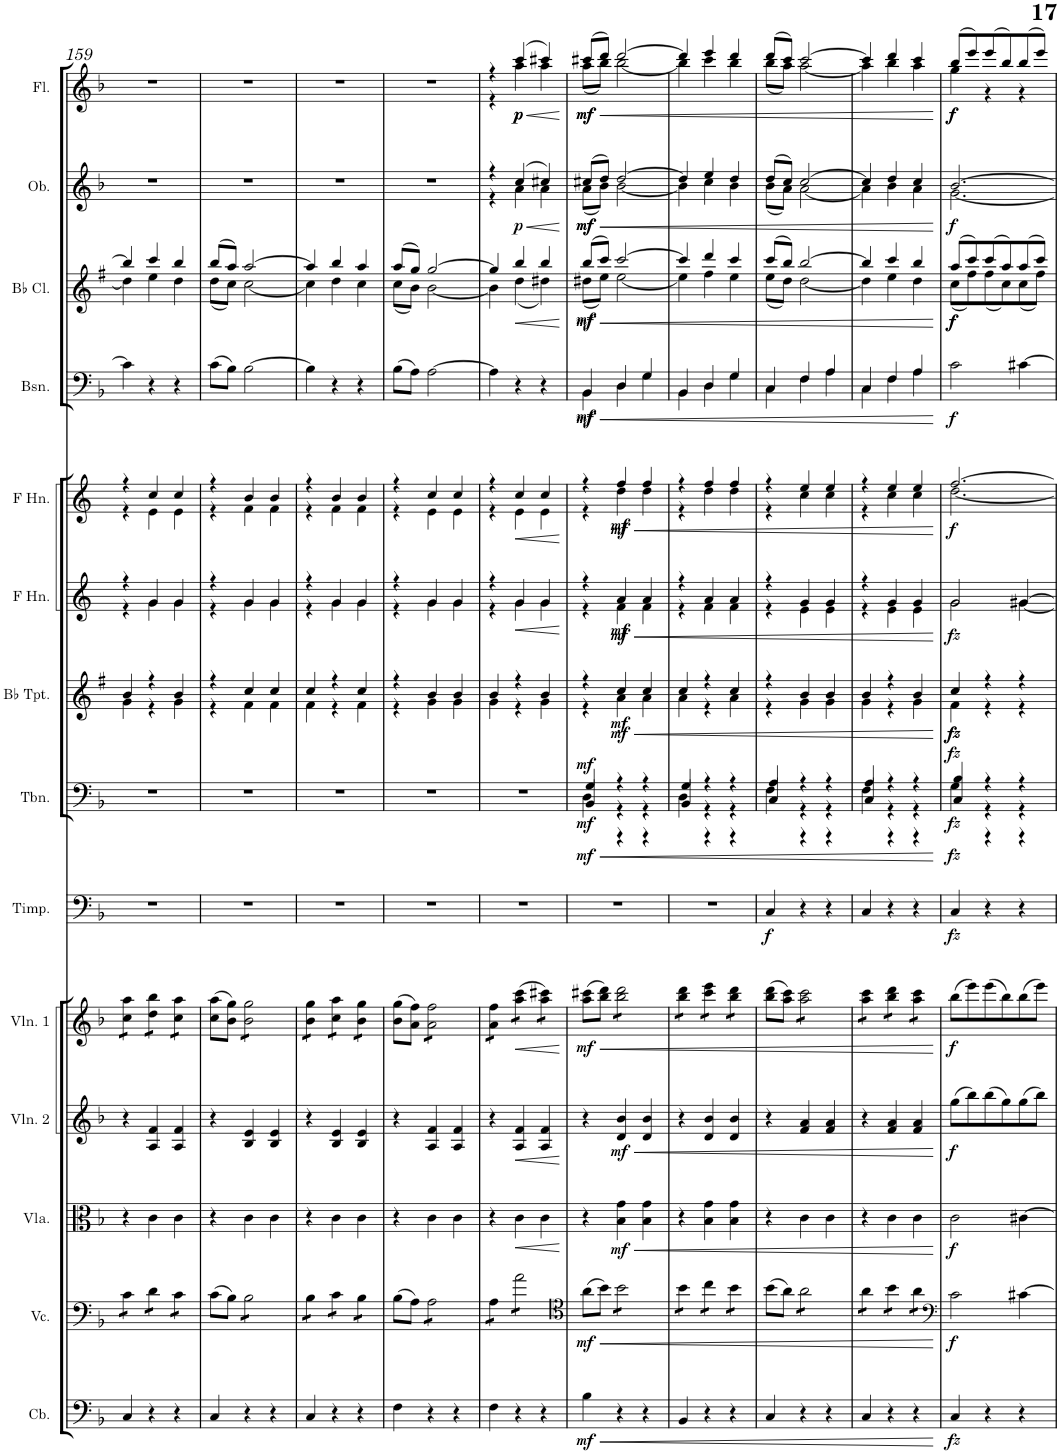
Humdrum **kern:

**kern	**dynam	**kern	**dynam	**kern	**dynam	**kern	**dynam	**kern	**dynam	**kern	**dynam	**kern	**dynam	**kern	**dynam	**kern	**dynam	**kern	**dynam	**kern	**dynam	**kern	**dynam	**kern	**dynam	**kern	**dynam
*part14	*part14	*part13	*part13	*part12	*part12	*part11	*part11	*part10	*part10	*part9	*part9	*part8	*part8	*part7	*part7	*part6	*part6	*part5	*part5	*part4	*part4	*part3	*part3	*part2	*part2	*part1	*part1
*staff14	*staff14	*staff13	*staff13	*staff12	*staff12	*staff11	*staff11	*staff10	*staff10	*staff9	*staff9	*staff8	*staff8	*staff7	*staff7	*staff6	*staff6	*staff5	*staff5	*staff4	*staff4	*staff3	*staff3	*staff2	*staff2	*staff1	*staff1
*I"Contrabass	*	*I"Violoncello	*	*I"Viola	*	*I"Violin 2	*	*I"Violin 1	*	*I"Timpani	*	*I"Trombone	*	*I"Bb Trumpet	*	*I"Horn in F	*	*I"Horn in F	*	*I"Bassoon	*	*I"Bb Clarinet	*	*I"Oboe	*	*I"Flute	*
*I'Cb.	*	*I'Vc.	*	*I'Vla.	*	*I'Vln. 2	*	*I'Vln. 1	*	*I'Timp.	*	*I'Tbn.	*	*I'Bb Tpt.	*	*	*	*	*	*I'Bsn.	*	*I'Bb Cl.	*	*I'Ob.	*	*I'Fl.	*
!!LO:PB:g=z
*clefF4	*	*clefF4	*	*clefC3	*	*clefG2	*	*clefG2	*	*clefF4	*	*clefF4	*	*clefG2	*	*clefG2	*	*clefG2	*	*clefF4	*	*clefG2	*	*clefG2	*	*clefG2	*
*Trd7c12	*	*	*	*	*	*	*	*	*	*	*	*	*	*Trd1c2	*	*Trd4c7	*	*Trd4c7	*	*	*	*Trd1c2	*	*	*	*	*
*k[b-]	*	*k[b-]	*	*k[b-]	*	*k[b-]	*	*k[b-]	*	*k[b-]	*	*k[b-]	*	*k[f#]	*	*k[]	*	*k[]	*	*k[b-]	*	*k[f#]	*	*k[b-]	*	*k[b-]	*
*M3/4	*	*M3/4	*	*M3/4	*	*M3/4	*	*M3/4	*	*M3/4	*	*M3/4	*	*M3/4	*	*M3/4	*	*M3/4	*	*M3/4	*	*M3/4	*	*M3/4	*	*M3/4	*
=159	=159	=159	=159	=159	=159	=159	=159	=159	=159	=159	=159	=159	=159	=159	=159	=159	=159	=159	=159	=159	=159	=159	=159	=159	=159	=159	=159
*	*	*	*	*	*	*	*	*	*	*	*	*	*	*^	*	*^	*	*^	*	*	*	*^	*	*	*	*	*
*	*	*tremolo	*	*	*	*	*	*	*	*	*	*	*	*	*	*	*	*	*	*	*	*	*	*	*	*	*	*	*	*	*
*	*	*	*	*	*	*	*	*tremolo	*	*	*	*	*	*	*	*	*	*	*	*	*	*	*	*	*	*	*	*	*	*	*
4C/	.	8c\L	.	4r	.	4r	.	8cc\ 8aa\L	.	2.r	.	2.r	.	4b/	4g\	.	4r	4r	.	4r	4r	.	4c\]	.	4bb/]	4dd\]	.	2.r	.	2.r	.
.	.	8c\J	.	.	.	.	.	8cc\ 8aa\J	.	.	.	.	.	.	.	.	.	.	.	.	.	.	.	.	.	.	.	.	.	.	.
4r	.	8d\L	.	4c\	.	4A/ 4f/	.	8dd\ 8bb-\L	.	.	.	.	.	4r	4r	.	4g/	4g\	.	4cc/	4e\	.	4r	.	4ccc/	4ee\	.	.	.	.	.
.	.	8d\J	.	.	.	.	.	8dd\ 8bb-\J	.	.	.	.	.	.	.	.	.	.	.	.	.	.	.	.	.	.	.	.	.	.	.
4r	.	8c\L	.	4c\	.	4A/ 4f/	.	8cc\ 8aa\L	.	.	.	.	.	4b/	4g\	.	4g/	4g\	.	4cc/	4e\	.	4r	.	4bb/	4dd\	.	.	.	.	.
.	.	8c\J	.	.	.	.	.	8cc\ 8aa\J	.	.	.	.	.	.	.	.	.	.	.	.	.	.	.	.	.	.	.	.	.	.	.
*	*	*	*	*	*	*	*	*Xtremolo	*	*	*	*	*	*	*	*	*	*	*	*	*	*	*	*	*	*	*	*	*	*	*
*	*	*Xtremolo	*	*	*	*	*	*	*	*	*	*	*	*	*	*	*	*	*	*	*	*	*	*	*	*	*	*	*	*	*
=160	=160	=160	=160	=160	=160	=160	=160	=160	=160	=160	=160	=160	=160	=160	=160	=160	=160	=160	=160	=160	=160	=160	=160	=160	=160	=160	=160	=160	=160	=160	=160
4C/	.	(8c\L	.	4r	.	4r	.	(8cc\ 8aa\L	.	2.r	.	2.r	.	4r	4r	.	4r	4r	.	4r	4r	.	(8c\L	.	(8bb/L	(8dd\L	.	2.r	.	2.r	.
.	.	8B-\J)	.	.	.	.	.	8b-\ 8gg\J)	.	.	.	.	.	.	.	.	.	.	.	.	.	.	8B-\J)	.	8aa/J)	8cc\J)	.	.	.	.	.
*	*	*tremolo	*	*	*	*	*	*	*	*	*	*	*	*	*	*	*	*	*	*	*	*	*	*	*	*	*	*	*	*	*
*	*	*	*	*	*	*	*	*tremolo	*	*	*	*	*	*	*	*	*	*	*	*	*	*	*	*	*	*	*	*	*	*	*
4r	.	8B-\L	.	4c\	.	4B-/ 4e/	.	8b-\ 8gg\L	.	.	.	.	.	4cc/	4f#\	.	4g/	4g\	.	4b/	4f\	.	[2B-\	.	[2aa/	[2cc\	.	.	.	.	.
.	.	8B-\	.	.	.	.	.	8b-\ 8gg\	.	.	.	.	.	.	.	.	.	.	.	.	.	.	.	.	.	.	.	.	.	.	.
4r	.	8B-\	.	4c\	.	4B-/ 4e/	.	8b-\ 8gg\	.	.	.	.	.	4cc/	4f#\	.	4g/	4g\	.	4b/	4f\	.	.	.	.	.	.	.	.	.	.
.	.	8B-\J	.	.	.	.	.	8b-\ 8gg\J	.	.	.	.	.	.	.	.	.	.	.	.	.	.	.	.	.	.	.	.	.	.	.
=161	=161	=161	=161	=161	=161	=161	=161	=161	=161	=161	=161	=161	=161	=161	=161	=161	=161	=161	=161	=161	=161	=161	=161	=161	=161	=161	=161	=161	=161	=161	=161
4C/	.	8B-\L	.	4r	.	4r	.	8b-\ 8gg\L	.	2.r	.	2.r	.	4cc/	4f#\	.	4r	4r	.	4r	4r	.	4B-\]	.	4aa/]	4cc\]	.	2.r	.	2.r	.
.	.	8B-\J	.	.	.	.	.	8b-\ 8gg\J	.	.	.	.	.	.	.	.	.	.	.	.	.	.	.	.	.	.	.	.	.	.	.
4r	.	8c\L	.	4c\	.	4B-/ 4e/	.	8cc\ 8aa\L	.	.	.	.	.	4r	4r	.	4g/	4g\	.	4b/	4f\	.	4r	.	4bb/	4dd\	.	.	.	.	.
.	.	8c\J	.	.	.	.	.	8cc\ 8aa\J	.	.	.	.	.	.	.	.	.	.	.	.	.	.	.	.	.	.	.	.	.	.	.
4r	.	8B-\L	.	4c\	.	4B-/ 4e/	.	8b-\ 8gg\L	.	.	.	.	.	4cc/	4f#\	.	4g/	4g\	.	4b/	4f\	.	4r	.	4aa/	4cc\	.	.	.	.	.
.	.	8B-\J	.	.	.	.	.	8b-\ 8gg\J	.	.	.	.	.	.	.	.	.	.	.	.	.	.	.	.	.	.	.	.	.	.	.
*	*	*	*	*	*	*	*	*Xtremolo	*	*	*	*	*	*	*	*	*	*	*	*	*	*	*	*	*	*	*	*	*	*	*
*	*	*Xtremolo	*	*	*	*	*	*	*	*	*	*	*	*	*	*	*	*	*	*	*	*	*	*	*	*	*	*	*	*	*
=162	=162	=162	=162	=162	=162	=162	=162	=162	=162	=162	=162	=162	=162	=162	=162	=162	=162	=162	=162	=162	=162	=162	=162	=162	=162	=162	=162	=162	=162	=162	=162
4F\	.	(8B-\L	.	4r	.	4r	.	(8b-\ 8gg\L	.	2.r	.	2.r	.	4r	4r	.	4r	4r	.	4r	4r	.	(8B-\L	.	(8aa/L	(8cc\L	.	2.r	.	2.r	.
.	.	8A\J)	.	.	.	.	.	8a\ 8ff\J)	.	.	.	.	.	.	.	.	.	.	.	.	.	.	8A\J)	.	8gg/J)	8b\J)	.	.	.	.	.
*	*	*tremolo	*	*	*	*	*	*	*	*	*	*	*	*	*	*	*	*	*	*	*	*	*	*	*	*	*	*	*	*	*
*	*	*	*	*	*	*	*	*tremolo	*	*	*	*	*	*	*	*	*	*	*	*	*	*	*	*	*	*	*	*	*	*	*
4r	.	8A\L	.	4c\	.	4A/ 4f/	.	8a\ 8ff\L	.	.	.	.	.	4b/	4g\	.	4g/	4g\	.	4cc/	4e\	.	[2A\	.	[2gg/	[2b\	.	.	.	.	.
.	.	8A\	.	.	.	.	.	8a\ 8ff\	.	.	.	.	.	.	.	.	.	.	.	.	.	.	.	.	.	.	.	.	.	.	.
4r	.	8A\	.	4c\	.	4A/ 4f/	.	8a\ 8ff\	.	.	.	.	.	4b/	4g\	.	4g/	4g\	.	4cc/	4e\	.	.	.	.	.	.	.	.	.	.
.	.	8A\J	.	.	.	.	.	8a\ 8ff\J	.	.	.	.	.	.	.	.	.	.	.	.	.	.	.	.	.	.	.	.	.	.	.
=163	=163	=163	=163	=163	=163	=163	=163	=163	=163	=163	=163	=163	=163	=163	=163	=163	=163	=163	=163	=163	=163	=163	=163	=163	=163	=163	=163	=163	=163	=163	=163
*	*	*	*	*	*	*	*	*	*	*	*	*	*	*	*	*	*	*	*	*	*	*	*	*	*	*	*	*^	*	*^	*
4F\	.	8A\L	.	4r	.	4r	.	8a\ 8ff\L	.	2.r	.	2.r	.	4b/	4g\	.	4r	4r	.	4r	4r	.	4A\]	.	4gg/]	4b\]	.	4r	4r	.	4r	4r	.
.	.	8A\J	.	.	.	.	.	8a\ 8ff\J	.	.	.	.	.	.	.	.	.	.	.	.	.	.	.	.	.	.	.	.	.	.	.	.	.
!	!	!	!	!	!LO:HP:b	!	!LO:HP:b	!	!LO:HP:b	!	!	!	!	!	!	!	!	!	!LO:HP:b	!	!	!LO:HP:b	!	!	!	!	!LO:HP:b	!	!	!LO:HP:b	!	!	!LO:HP:b
!	!	!	!	!	!	!	!	!	!	!	!	!	!	!	!	!	!	!	!	!	!	!	!	!	!	!	!	!	!	!LO:DY:n=1:b	!	!	!LO:DY:n=1:b
!	!	!	!	!	!	!	!	!	!	!	!	!	!	!	!	!	!	!	!	!	!	!	!	!	!	!	!	!	!	!	!	!	!LO:DY:n=2:b
4r	.	8a\L	.	4c\	<	4A/ 4f/	<	(8aa\ 8ccc\L	<	.	.	.	.	4r	4r	.	4g/	4g\	<	4cc/	4e\	<	4r	.	4bb/	(4dd\	<	(4cc/	4a\	< p	(4ccc/	4aa\	< p p
.	.	8a\	.	.	.	.	.	(8aa\ 8ccc\J	.	.	.	.	.	.	.	.	.	.	.	.	.	.	.	.	.	.	.	.	.	.	.	.	.
4r	.	8a\	.	4c\	.	4A/ 4f/	.	8aa\ 8ccc#X\)L	.	.	.	.	.	4b/	4g\	.	4g/	4g\	.	4cc/	4e\	.	4r	.	4bb/	4dd#X\)	.	4cc#X/)	4a\	.	4ccc#X/)	4aa\	.
.	.	8a\J	.	.	.	.	.	8aa\ 8ccc#X\)J	.	.	.	.	.	.	.	.	.	.	.	.	.	.	.	.	.	.	.	.	.	.	.	.	.
*	*	*	*	*	*	*	*	*Xtremolo	*	*	*	*	*	*	*	*	*	*	*	*	*	*	*	*	*	*	*	*	*	*	*	*	*
*	*	*Xtremolo	*	*	*	*	*	*	*	*	*	*	*	*	*	*	*	*	*	*	*	*	*	*	*	*	*	*	*	*	*	*	*
*	*	*	*	*	*	*	*	*	*	*	*	*	*	*v	*v	*	*	*	*	*v	*v	*	*	*	*v	*v	*	*v	*v	*	*v	*v	*
*	*	*	*	*	*	*	*	*	*	*	*	*	*	*	*	*v	*v	*	*	*	*	*	*	*	*	*	*	*
.	.	.	.	.	[	.	[	.	[	.	.	.	.	.	.	.	[	.	[	.	.	.	[	.	[	.	[
=164	=164	=164	=164	=164	=164	=164	=164	=164	=164	=164	=164	=164	=164	=164	=164	=164	=164	=164	=164	=164	=164	=164	=164	=164	=164	=164	=164
*	*	*clefC4	*	*	*	*	*	*	*	*	*	*	*	*	*	*	*	*	*	*	*	*	*	*	*	*	*
!	!LO:HP:b	!	!LO:HP:b	!	!	!	!	!	!LO:HP:b	!	!	!	!LO:HP:b	!	!	!	!	!	!	!	!LO:HP:b	!	!LO:HP:b	!	!LO:HP:b	!	!LO:HP:b
*	*	*	*	*	*	*	*	*	*	*	*	*^	*	*^	*	*^	*	*^	*	*^	*	*^	*	*^	*	*^	*
*	*	*	*	*	*	*	*	*	*	*	*	*	*^	*	*	*	*	*	*	*	*	*	*	*	*	*	*	*	*	*	*	*	*	*	*
!	!LO:DY:n=1:b	!	!LO:DY:n=1:b	!	!	!	!	!	!LO:DY:n=1:b	!	!	!	!	!	!LO:DY:n=1:b	!	!	!	!	!	!	!	!	!	!	!	!	!	!	!	!	!	!	!	!	!
!	!	!	!	!	!	!	!	!	!	!	!	!	!	!	!LO:DY:n=2:b	!	!	!	!	!	!	!	!	!	!	!	!	!	!	!	!	!	!	!	!	!
!	!	!	!	!	!	!	!	!	!	!	!	!	!	!	!LO:DY:n=3:a	!	!	!	!	!	!	!	!	!	!	!	!LO:DY:n=1:b	!	!	!	!	!	!	!	!	!
!	!	!	!	!	!	!	!	!	!	!	!	!	!	!	!	!	!	!	!	!	!	!	!	!	!	!	!LO:DY:n=2:b	!	!	!LO:DY:n=1:b	!	!	!	!	!	!
!	!	!	!	!	!	!	!	!	!	!	!	!	!	!	!	!	!	!	!	!	!	!	!	!	!	!	!	!	!	!LO:DY:n=2:b	!	!	!LO:DY:n=1:b	!	!	!
!	!	!	!	!	!	!	!	!	!	!	!	!	!	!	!	!	!	!	!	!	!	!	!	!	!	!	!	!	!	!	!	!	!LO:DY:n=2:b	!	!	!LO:DY:n=1:b
!	!	!	!	!	!	!	!	!	!	!	!	!	!	!	!	!	!	!	!	!	!	!	!	!	!	!	!	!	!	!	!	!	!	!	!	!LO:DY:n=2:b
4B-\	< mf	(8a\L	< mf	4r	.	4r	.	(8aa\ 8ccc#X\L	< mf	2.r	.	4G/	4D\	4BB-/	< mf mf mf	4r	4r	.	4r	4r	.	4r	4r	.	4BB-/	4BB-\	< mf mf	(8bb/L	(8dd#X\L	< mf mf	(8cc#X/L	(8a\L	< mf mf	(8ccc#X/L	(8aa\L	< mf mf
.	.	8b-\J)	.	.	.	.	.	8bb-\ 8ddd\J)	.	.	.	.	.	.	.	.	.	.	.	.	.	.	.	.	.	.	.	8ccc/J)	8ee\J)	.	8dd/J)	8b-\J)	.	8ddd/J)	8bb-\J)	.
!	!	!	!	!	!LO:HP:b	!	!LO:HP:b	!	!	!	!	!	!	!	!	!	!	!LO:HP:b	!	!	!LO:HP:b	!	!	!LO:HP:b	!	!	!	!	!	!	!	!	!	!	!	!
!	!	!	!	!	!LO:DY:n=1:b	!	!LO:DY:n=1:b	!	!	!	!	!	!	!	!	!	!	!LO:DY:n=1:b	!	!	!	!	!	!	!	!	!	!	!	!	!	!	!	!	!	!
!	!	!	!	!	!	!	!	!	!	!	!	!	!	!	!	!	!	!LO:DY:n=2:b	!	!	!LO:DY:n=1:b	!	!	!	!	!	!	!	!	!	!	!	!	!	!	!
!	!	!	!	!	!	!	!	!	!	!	!	!	!	!	!	!	!	!	!	!	!LO:DY:n=2:b	!	!	!LO:DY:n=1:b	!	!	!	!	!	!	!	!	!	!	!	!
!	!	!	!	!	!	!	!	!	!	!	!	!	!	!	!	!	!	!	!	!	!	!	!	!LO:DY:n=2:b	!	!	!	!	!	!	!	!	!	!	!	!
*	*	*tremolo	*	*	*	*	*	*	*	*	*	*	*	*	*	*	*	*	*	*	*	*	*	*	*	*	*	*	*	*	*	*	*	*	*	*
*	*	*	*	*	*	*	*	*tremolo	*	*	*	*	*	*	*	*	*	*	*	*	*	*	*	*	*	*	*	*	*	*	*	*	*	*	*	*
4r	.	8b-\L	.	4B-\ 4g\	< mf	4d/ 4b-/	< mf	8bb-\ 8ddd\L	.	.	.	4r	4r	4r	.	4cc/	4a\	< mf mf	4a/	4f\	< mf mf	4ff/	4dd\	< mf mf	4D/	4D\	.	[2ccc/	[2ee\	.	[2dd/	[2b-\	.	[2ddd/	[2bb-\	.
.	.	8b-\	.	.	.	.	.	8bb-\ 8ddd\	.	.	.	.	.	.	.	.	.	.	.	.	.	.	.	.	.	.	.	.	.	.	.	.	.	.	.	.
4r	.	8b-\	.	4B-\ 4g\	.	4d/ 4b-/	.	8bb-\ 8ddd\	.	.	.	4r	4r	4r	.	4cc/	4a\	.	4a/	4f\	.	4ff/	4dd\	.	4G/	4G\	.	.	.	.	.	.	.	.	.	.
.	.	8b-\J	.	.	.	.	.	8bb-\ 8ddd\J	.	.	.	.	.	.	.	.	.	.	.	.	.	.	.	.	.	.	.	.	.	.	.	.	.	.	.	.
=165	=165	=165	=165	=165	=165	=165	=165	=165	=165	=165	=165	=165	=165	=165	=165	=165	=165	=165	=165	=165	=165	=165	=165	=165	=165	=165	=165	=165	=165	=165	=165	=165	=165	=165	=165	=165
4BB-/	.	8b-\L	.	4r	.	4r	.	8bb-\ 8ddd\L	.	2.r	.	4G/	4D\	4BB-/	.	4cc/	4a\	.	4r	4r	.	4r	4r	.	4BB-/	4BB-\	.	4ccc/]	4ee\]	.	4dd/]	4b-\]	.	4ddd/]	4bb-\]	.
.	.	8b-\J	.	.	.	.	.	8bb-\ 8ddd\J	.	.	.	.	.	.	.	.	.	.	.	.	.	.	.	.	.	.	.	.	.	.	.	.	.	.	.	.
4r	.	8cc\L	.	4B-\ 4g\	.	4d/ 4b-/	.	8ccc\ 8eee\L	.	.	.	4r	4r	4r	.	4r	4r	.	4a/	4f\	.	4ff/	4dd\	.	4D/	4D\	.	4ddd/	4ff#\	.	4ee/	4cc\	.	4eee/	4ccc\	.
.	.	8cc\J	.	.	.	.	.	8ccc\ 8eee\J	.	.	.	.	.	.	.	.	.	.	.	.	.	.	.	.	.	.	.	.	.	.	.	.	.	.	.	.
4r	.	8b-\L	.	4B-\ 4g\	.	4d/ 4b-/	.	8bb-\ 8ddd\L	.	.	.	4r	4r	4r	.	4cc/	4a\	.	4a/	4f\	.	4ff/	4dd\	.	4G/	4G\	.	4ccc/	4ee\	.	4dd/	4b-\	.	4ddd/	4bb-\	.
.	.	8b-\J	.	.	.	.	.	8bb-\ 8ddd\J	.	.	.	.	.	.	.	.	.	.	.	.	.	.	.	.	.	.	.	.	.	.	.	.	.	.	.	.
*	*	*	*	*	*	*	*	*Xtremolo	*	*	*	*	*	*	*	*	*	*	*	*	*	*	*	*	*	*	*	*	*	*	*	*	*	*	*	*
*	*	*Xtremolo	*	*	*	*	*	*	*	*	*	*	*	*	*	*	*	*	*	*	*	*	*	*	*	*	*	*	*	*	*	*	*	*	*	*
=166	=166	=166	=166	=166	=166	=166	=166	=166	=166	=166	=166	=166	=166	=166	=166	=166	=166	=166	=166	=166	=166	=166	=166	=166	=166	=166	=166	=166	=166	=166	=166	=166	=166	=166	=166	=166
!	!	!	!	!	!	!	!	!	!	!	!LO:DY:b	!	!	!	!	!	!	!	!	!	!	!	!	!	!	!	!	!	!	!	!	!	!	!	!	!
4C/	.	(8b-\L	.	4r	.	4r	.	(8bb-\ 8ddd\L	.	4C/	f	4A/	4F\	4C/	.	4r	4r	.	4r	4r	.	4r	4r	.	4C/	4C\	.	(8ccc/L	(8ee\L	.	(8dd/L	(8b-\L	.	(8ddd/L	(8bb-\L	.
.	.	8a\J)	.	.	.	.	.	8aa\ 8ccc\J)	.	.	.	.	.	.	.	.	.	.	.	.	.	.	.	.	.	.	.	8bb/J)	8dd\J)	.	8cc/J)	8a\J)	.	8ccc/J)	8aa\J)	.
*	*	*tremolo	*	*	*	*	*	*	*	*	*	*	*	*	*	*	*	*	*	*	*	*	*	*	*	*	*	*	*	*	*	*	*	*	*	*
*	*	*	*	*	*	*	*	*tremolo	*	*	*	*	*	*	*	*	*	*	*	*	*	*	*	*	*	*	*	*	*	*	*	*	*	*	*	*
4r	.	8a\L	.	4c\	.	4f/ 4a/	.	8aa\ 8ccc\L	.	4r	.	4r	4r	4r	.	4b/	4g\	.	4g/	4e\	.	4ee/	4cc\	.	4F/	4F\	.	[2bb/	[2dd\	.	[2cc/	[2a\	.	[2ccc/	[2aa\	.
.	.	8a\	.	.	.	.	.	8aa\ 8ccc\	.	.	.	.	.	.	.	.	.	.	.	.	.	.	.	.	.	.	.	.	.	.	.	.	.	.	.	.
4r	.	8a\	.	4c\	.	4f/ 4a/	.	8aa\ 8ccc\	.	4r	.	4r	4r	4r	.	4b/	4g\	.	4g/	4e\	.	4ee/	4cc\	.	4A/	4A\	.	.	.	.	.	.	.	.	.	.
.	.	8a\J	.	.	.	.	.	8aa\ 8ccc\J	.	.	.	.	.	.	.	.	.	.	.	.	.	.	.	.	.	.	.	.	.	.	.	.	.	.	.	.
=167	=167	=167	=167	=167	=167	=167	=167	=167	=167	=167	=167	=167	=167	=167	=167	=167	=167	=167	=167	=167	=167	=167	=167	=167	=167	=167	=167	=167	=167	=167	=167	=167	=167	=167	=167	=167
4C/	.	8a\L	.	4r	.	4r	.	8aa\ 8ccc\L	.	4C/	.	4A/	4F\	4C/	.	4b/	4g\	.	4r	4r	.	4r	4r	.	4C/	4C\	.	4bb/]	4dd\]	.	4cc/]	4a\]	.	4ccc/]	4aa\]	.
.	.	8a\J	.	.	.	.	.	8aa\ 8ccc\J	.	.	.	.	.	.	.	.	.	.	.	.	.	.	.	.	.	.	.	.	.	.	.	.	.	.	.	.
4r	.	8b-\L	.	4c\	.	4f/ 4a/	.	8bb-\ 8ddd\L	.	4r	.	4r	4r	4r	.	4r	4r	.	4g/	4e\	.	4ee/	4cc\	.	4F/	4F\	.	4ccc/	4ee\	.	4dd/	4b-\	.	4ddd/	4bb-\	.
.	.	8b-\J	.	.	.	.	.	8bb-\ 8ddd\J	.	.	.	.	.	.	.	.	.	.	.	.	.	.	.	.	.	.	.	.	.	.	.	.	.	.	.	.
4r	.	8a\L	.	4c\	.	4f/ 4a/	.	8aa\ 8ccc\L	.	4r	.	4r	4r	4r	.	4b/	4g\	.	4g/	4e\	.	4ee/	4cc\	.	4A/	4A\	.	4bb/	4dd\	.	4cc/	4a\	.	4ccc/	4aa\	.
.	.	8a\J	.	.	.	.	.	8aa\ 8ccc\J	.	.	.	.	.	.	.	.	.	.	.	.	.	.	.	.	.	.	.	.	.	.	.	.	.	.	.	.
*	*	*	*	*	*	*	*	*Xtremolo	*	*	*	*	*	*	*	*	*	*	*	*	*	*	*	*	*	*	*	*	*	*	*	*	*	*	*	*
*	*	*Xtremolo	*	*	*	*	*	*	*	*	*	*	*	*	*	*	*	*	*	*	*	*	*	*	*	*	*	*	*	*	*	*	*	*	*	*
*	*	*	*	*	*	*	*	*	*	*	*	*v	*v	*v	*	*	*	*	*v	*v	*	*v	*v	*	*v	*v	*	*v	*v	*	*v	*v	*	*v	*v	*
*	*	*	*	*	*	*	*	*	*	*	*	*	*	*v	*v	*	*	*	*	*	*	*	*	*	*	*	*	*
.	[	.	[	.	[	.	[	.	[	.	.	.	[	.	[	.	[	.	[	.	[	.	[	.	[	.	[
=168	=168	=168	=168	=168	=168	=168	=168	=168	=168	=168	=168	=168	=168	=168	=168	=168	=168	=168	=168	=168	=168	=168	=168	=168	=168	=168	=168
*	*	*clefF4	*	*	*	*	*	*	*	*	*	*	*	*	*	*	*	*	*	*	*	*	*	*	*	*	*
*	*	*	*	*	*	*	*	*	*	*	*	*^	*	*^	*	*^	*	*^	*	*	*	*^	*	*^	*	*^	*
*	*	*	*	*	*	*	*	*	*	*	*	*	*^	*	*	*	*	*	*	*	*	*	*	*	*	*	*	*	*	*	*	*	*	*
!	!LO:DY:b	!	!LO:DY:b	!	!LO:DY:b	!	!LO:DY:b	!	!LO:DY:b	!	!LO:DY:b	!	!	!	!LO:DY:b	!	!	!	!	!	!	!	!	!	!	!	!	!	!	!	!	!	!	!	!
!	!	!	!	!	!	!	!	!	!	!	!	!	!	!	!LO:DY:n=1:b	!	!	!	!	!	!	!	!	!	!	!	!	!	!	!	!	!	!	!	!
!	!	!	!	!	!	!	!	!	!	!	!	!	!	!	!LO:DY:n=2:a	!	!	!LO:DY:b	!	!	!	!	!	!	!	!	!	!	!	!	!	!	!	!	!
!	!	!	!	!	!	!	!	!	!	!	!	!	!	!	!	!	!	!LO:DY:n=1:b	!	!	!LO:DY:b	!	!	!LO:DY:b	!	!LO:DY:b	!	!	!LO:DY:b	!	!	!	!	!	!
!	!	!	!	!	!	!	!	!	!	!	!	!	!	!	!	!	!	!	!	!	!	!	!	!	!	!	!	!	!LO:DY:n=1:b	!	!	!LO:DY:b	!	!	!LO:DY:b
!	!	!	!	!	!	!	!	!	!	!	!	!	!	!	!	!	!	!	!	!	!	!	!	!	!	!	!	!	!	!	!	!	!	!	!LO:DY:n=1:b
4C/	fz	2c\	f	2c\	f	(8gg\L	f	(8bb-\L	f	4C/	fz	4B-/	4G\	4C/	fz fz fz	4cc/	4f#\	fz fz	2g/	2g\	fz	[2.ff/	[2.dd\	f	2c\	f	(8aa/L	(8cc\L	f f	[2.b-/	[2.g\	f	(8bb-/L	4gg\	f f
.	.	.	.	.	.	8bb-\)	.	8eee\)	.	.	.	.	.	.	.	.	.	.	.	.	.	.	.	.	.	.	8ccc/)	8ff#\)	.	.	.	.	8eee/)	.	.
4r	.	.	.	.	.	(8bb-\	.	(8eee\	.	4r	.	4r	4r	4r	.	4r	4r	.	.	.	.	.	.	.	.	.	(8ccc/	(8ff#\	.	.	.	.	(8eee/	4r	.
.	.	.	.	.	.	8gg\)	.	8bb-\)	.	.	.	.	.	.	.	.	.	.	.	.	.	.	.	.	.	.	8aa/)	8cc\)	.	.	.	.	8bb-/)	.	.
4r	.	[4c#X\	.	[4c#X\	.	(8gg\	.	(8bb-\	.	4r	.	4r	4r	4r	.	4r	4r	.	[4g#X/	[4g#\	.	.	.	.	[4c#X\	.	(8aa/	(8cc\	.	.	.	.	(8bb-/	4r	.
.	.	.	.	.	.	8bb-\J)	.	8eee\J)	.	.	.	.	.	.	.	.	.	.	.	.	.	.	.	.	.	.	8ccc/J)	8ff#\J)	.	.	.	.	8eee/J)	.	.
*	*	*	*	*	*	*	*	*	*	*	*	*v	*v	*v	*	*	*	*	*v	*v	*	*v	*v	*	*	*	*v	*v	*	*v	*v	*	*v	*v	*
*	*	*	*	*	*	*	*	*	*	*	*	*	*	*v	*v	*	*	*	*	*	*	*	*	*	*	*	*	*
=	=	=	=	=	=	=	=	=	=	=	=	=	=	=	=	=	=	=	=	=	=	=	=	=	=	=	=
*-	*-	*-	*-	*-	*-	*-	*-	*-	*-	*-	*-	*-	*-	*-	*-	*-	*-	*-	*-	*-	*-	*-	*-	*-	*-	*-	*-
